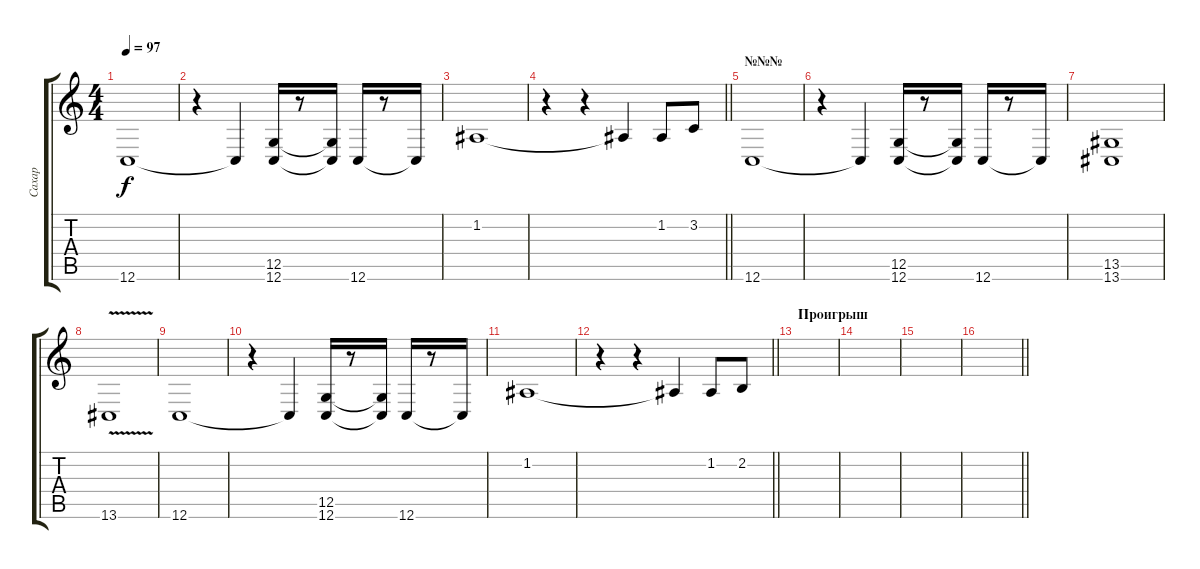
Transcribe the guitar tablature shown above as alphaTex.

\track ("Сахар" "Сахар") {instrument clarinet}
\staff {score tabs}
\tuning (D4 A3 F3 C3 G2 C2) {hide}
\ts (4 4)
\tempo 97
\clef g2
\ks c
12.6.1{dy f} |
r.4 12.6{t}.4 (12.5 12.6).16 r.8 (12.5{t} 12.6{t}).16 12.6.16 r.8 12.6{t}.16 |
1.2.1 |
\barLineRight lightlight
r.4 r.4 1.2{t}.4 1.2.8 3.2.8 |
\section ("" "№№№")
12.6.1 |
r.4 12.6{t}.4 (12.5 12.6).16 r.8 (12.5{t} 12.6{t}).16 12.6.16 r.8 12.6{t}.16 |
(13.5 13.6).1 |
13.6{v}.1 |
12.6.1 |
r.4 12.6{t}.4 (12.5 12.6).16 r.8 (12.5{t} 12.6{t}).16 12.6.16 r.8 12.6{t}.16 |
1.2.1 |
\barLineRight lightlight
r.4 r.4 1.2{t}.4 1.2.8 2.2.8 |
\section ("" "Проигрыш")
|
|
|
\barLineRight lightlight
